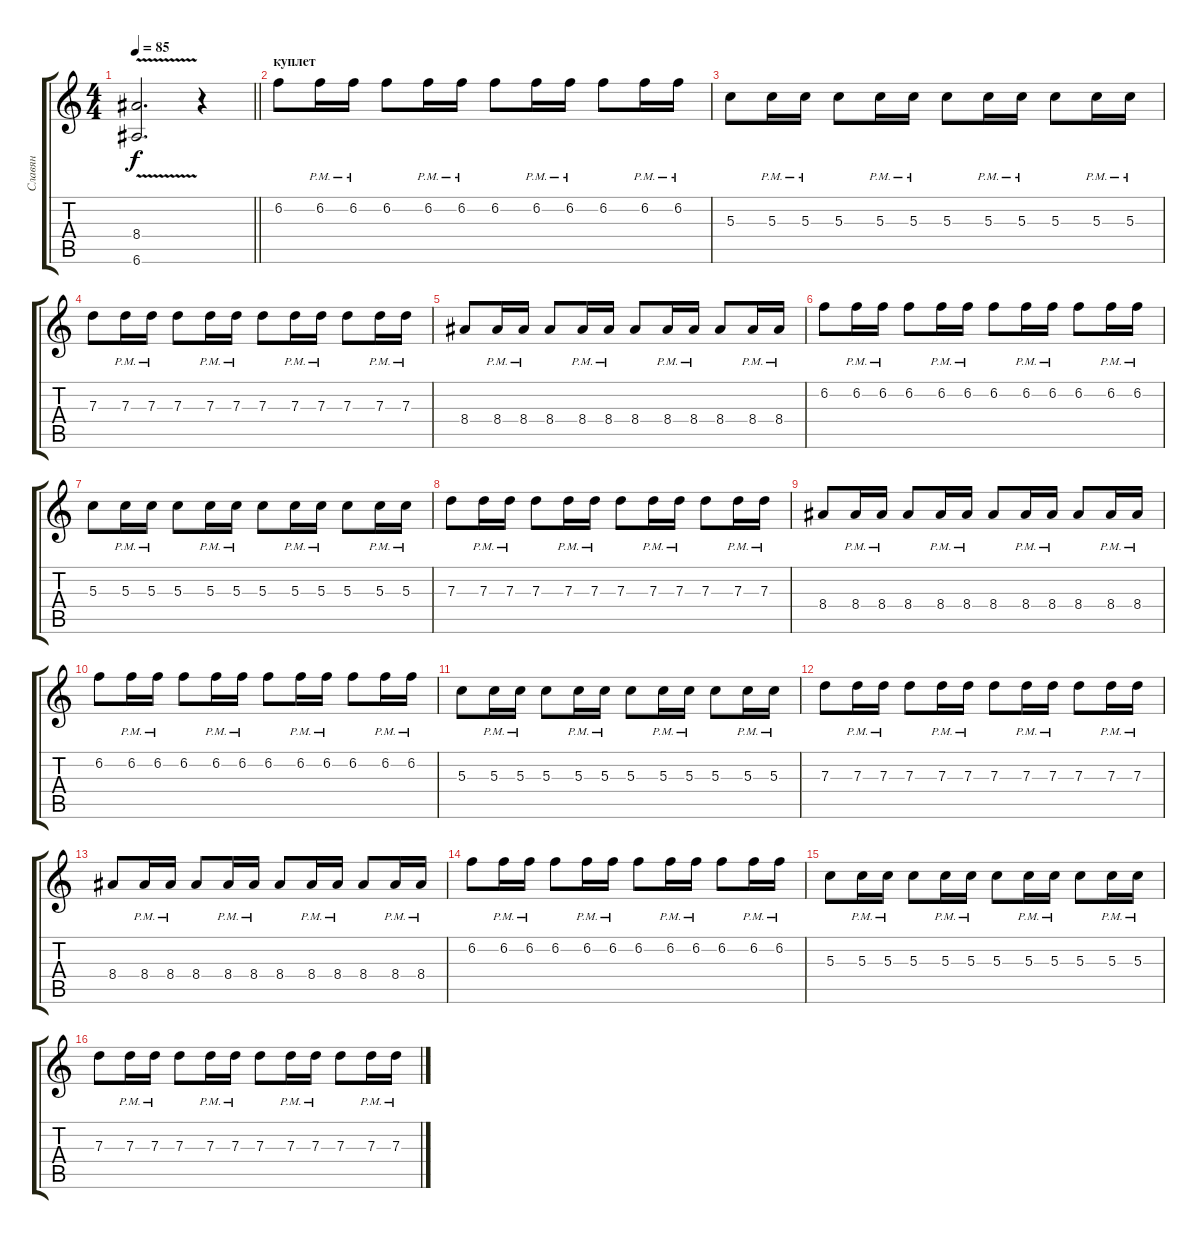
\track ("Славян" "Славян") {instrument distortionguitar}
\staff {score tabs}
\tuning (E4 B3 G3 D3 A2 E2) {hide}
\ts (4 4)
\tempo 85
\clef g2
\barLineRight lightlight
\ks c
(8.4{v} 6.6{v}).2{d dy f} r.4 |
\section ("" "куплет")
6.2.8{volume 9} 6.2{pm}.16 6.2{pm}.16 6.2.8 6.2{pm}.16 6.2{pm}.16 6.2.8 6.2{pm}.16 6.2{pm}.16 6.2.8 6.2{pm}.16 6.2{pm}.16 |
5.3.8 5.3{pm}.16 5.3{pm}.16 5.3.8 5.3{pm}.16 5.3{pm}.16 5.3.8 5.3{pm}.16 5.3{pm}.16 5.3.8 5.3{pm}.16 5.3{pm}.16 |
7.3.8 7.3{pm}.16 7.3{pm}.16 7.3.8 7.3{pm}.16 7.3{pm}.16 7.3.8 7.3{pm}.16 7.3{pm}.16 7.3.8 7.3{pm}.16 7.3{pm}.16 |
8.4.8 8.4{pm}.16 8.4{pm}.16 8.4.8 8.4{pm}.16 8.4{pm}.16 8.4.8 8.4{pm}.16 8.4{pm}.16 8.4.8 8.4{pm}.16 8.4{pm}.16 |
6.2.8 6.2{pm}.16 6.2{pm}.16 6.2.8 6.2{pm}.16 6.2{pm}.16 6.2.8 6.2{pm}.16 6.2{pm}.16 6.2.8 6.2{pm}.16 6.2{pm}.16 |
5.3.8 5.3{pm}.16 5.3{pm}.16 5.3.8 5.3{pm}.16 5.3{pm}.16 5.3.8 5.3{pm}.16 5.3{pm}.16 5.3.8 5.3{pm}.16 5.3{pm}.16 |
7.3.8 7.3{pm}.16 7.3{pm}.16 7.3.8 7.3{pm}.16 7.3{pm}.16 7.3.8 7.3{pm}.16 7.3{pm}.16 7.3.8 7.3{pm}.16 7.3{pm}.16 |
8.4.8 8.4{pm}.16 8.4{pm}.16 8.4.8 8.4{pm}.16 8.4{pm}.16 8.4.8 8.4{pm}.16 8.4{pm}.16 8.4.8 8.4{pm}.16 8.4{pm}.16 |
6.2.8 6.2{pm}.16 6.2{pm}.16 6.2.8 6.2{pm}.16 6.2{pm}.16 6.2.8 6.2{pm}.16 6.2{pm}.16 6.2.8 6.2{pm}.16 6.2{pm}.16 |
5.3.8 5.3{pm}.16 5.3{pm}.16 5.3.8 5.3{pm}.16 5.3{pm}.16 5.3.8 5.3{pm}.16 5.3{pm}.16 5.3.8 5.3{pm}.16 5.3{pm}.16 |
7.3.8 7.3{pm}.16 7.3{pm}.16 7.3.8 7.3{pm}.16 7.3{pm}.16 7.3.8 7.3{pm}.16 7.3{pm}.16 7.3.8 7.3{pm}.16 7.3{pm}.16 |
8.4.8 8.4{pm}.16 8.4{pm}.16 8.4.8 8.4{pm}.16 8.4{pm}.16 8.4.8 8.4{pm}.16 8.4{pm}.16 8.4.8 8.4{pm}.16 8.4{pm}.16 |
6.2.8 6.2{pm}.16 6.2{pm}.16 6.2.8 6.2{pm}.16 6.2{pm}.16 6.2.8 6.2{pm}.16 6.2{pm}.16 6.2.8 6.2{pm}.16 6.2{pm}.16 |
5.3.8 5.3{pm}.16 5.3{pm}.16 5.3.8 5.3{pm}.16 5.3{pm}.16 5.3.8 5.3{pm}.16 5.3{pm}.16 5.3.8 5.3{pm}.16 5.3{pm}.16 |
7.3.8 7.3{pm}.16 7.3{pm}.16 7.3.8 7.3{pm}.16 7.3{pm}.16 7.3.8 7.3{pm}.16 7.3{pm}.16 7.3.8 7.3{pm}.16 7.3{pm}.16
